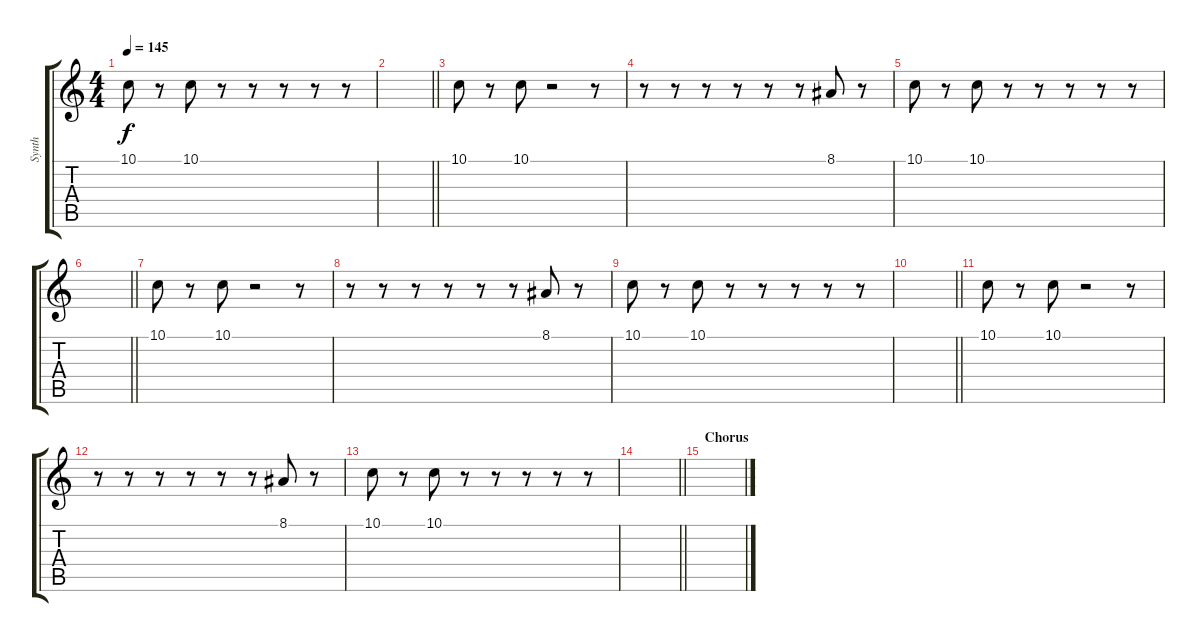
\track ("Synth" "Synth") {instrument lead1square}
\staff {score tabs}
\tuning (D4 A3 F3 C3 G2 C2) {hide}
\ts (4 4)
\tempo 145
\clef g2
\ks c
10.1.8{dy f} r.8 10.1.8 r.8 r.8 r.8 r.8 r.8 |
\barLineRight lightlight
|
10.1.8 r.8 10.1.8 r.2 r.8 |
r.8 r.8 r.8 r.8 r.8 r.8 8.1.8 r.8 |
10.1.8 r.8 10.1.8 r.8 r.8 r.8 r.8 r.8 |
\barLineRight lightlight
|
10.1.8 r.8 10.1.8 r.2 r.8 |
r.8 r.8 r.8 r.8 r.8 r.8 8.1.8 r.8 |
10.1.8 r.8 10.1.8 r.8 r.8 r.8 r.8 r.8 |
\barLineRight lightlight
|
10.1.8 r.8 10.1.8 r.2 r.8 |
r.8 r.8 r.8 r.8 r.8 r.8 8.1.8 r.8 |
10.1.8 r.8 10.1.8 r.8 r.8 r.8 r.8 r.8 |
\barLineRight lightlight
|
\section ("" "Chorus")
